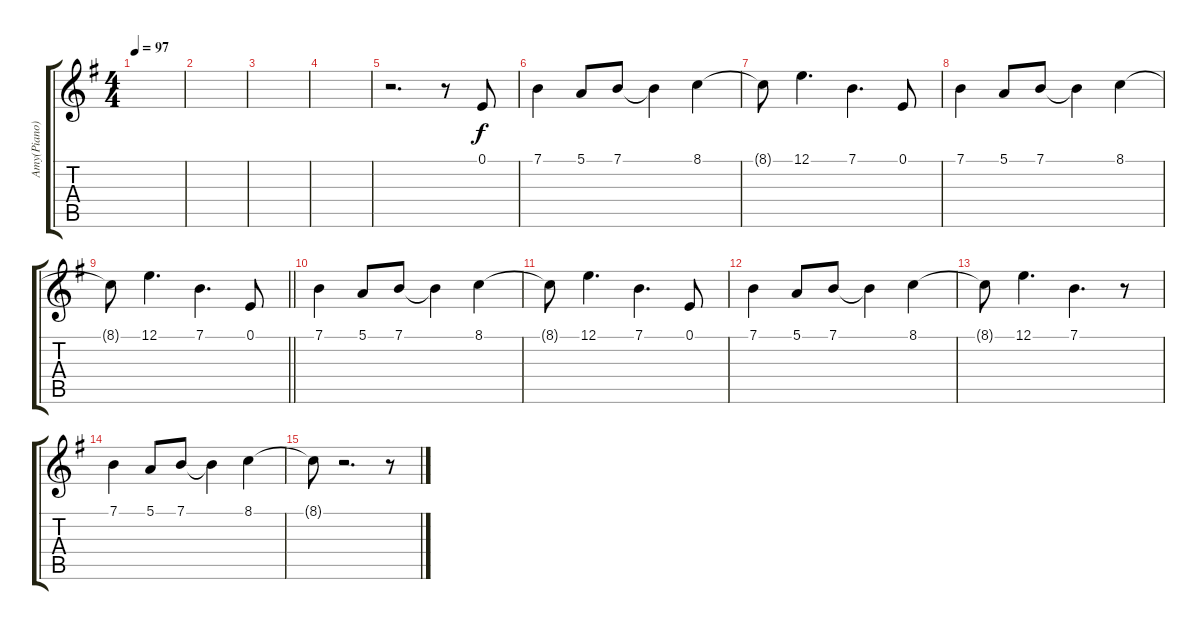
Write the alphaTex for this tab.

\track ("Amy(Piano)" "Amy(Piano)") {instrument brightacousticpiano}
\staff {score tabs}
\tuning (E4 B3 G3 D3 A2 E2) {hide}
\ts (4 4)
\tempo 97
\clef g2
\ks g
|
|
|
|
r.2{d} r.8 0.1.8{volume 16} |
7.1.4 5.1.8 7.1.8 7.1{t}.4 8.1.4 |
8.1{t}.8 12.1.4{d} 7.1.4{d} 0.1.8 |
7.1.4 5.1.8 7.1.8 7.1{t}.4 8.1.4 |
\barLineRight lightlight
8.1{t}.8 12.1.4{d} 7.1.4{d} 0.1.8 |
7.1.4 5.1.8 7.1.8 7.1{t}.4 8.1.4 |
8.1{t}.8{volume 0} 12.1.4{d} 7.1.4{d} 0.1.8 |
7.1.4 5.1.8 7.1.8 7.1{t}.4 8.1.4 |
8.1{t}.8 12.1.4{d} 7.1.4{d} r.8 |
7.1.4 5.1.8 7.1.8 7.1{t}.4 8.1.4 |
8.1{t}.8 r.2{d} r.8
